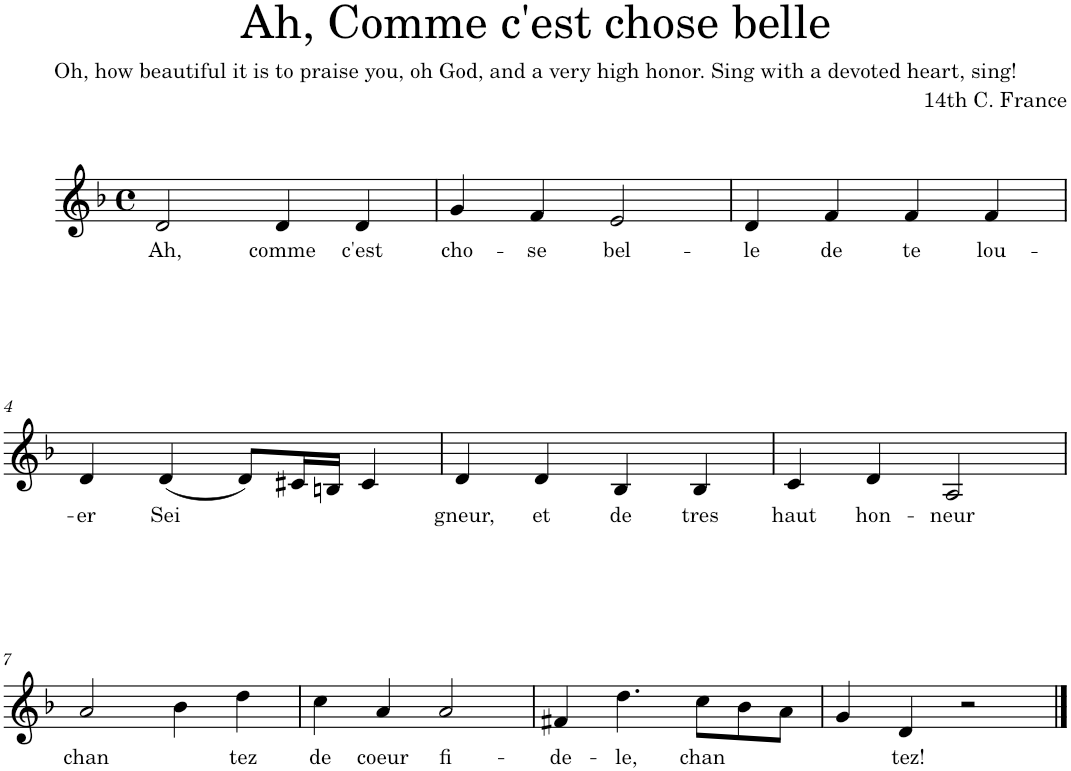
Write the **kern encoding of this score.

**kern	**text
*part1	*part1
*staff1	*staff1
*I"Soprano	*
*I'S.	*
*clefG2	*
*k[b-]	*
*M4/4	*
*met(c)	*
=1	=1
!	!LO:LY:b
2d/	Ah,
!	!LO:LY:b
4d/	comme
!	!LO:LY:b
4d/	c'est
=2	=2
!	!LO:LY:b
4g/	cho-
!	!LO:LY:b
4f/	-se
!	!LO:LY:b
2e/	bel-
=3	=3
!	!LO:LY:b
4d/	-le
!	!LO:LY:b
4f/	de
!	!LO:LY:b
4f/	te
!	!LO:LY:b
4f/	lou-
!!LO:LB:g=z
=4	=4
!	!LO:LY:b
4d/	-er
!	!LO:LY:b
(4d/	Sei
8d/L)	.
16c#X/L	.
16Bn/JJ	.
4c#/	.
=5	=5
!	!LO:LY:b
4d/	gneur,
!	!LO:LY:b
4d/	et
!	!LO:LY:b
4B-/	de
!	!LO:LY:b
4B-/	tres
=6	=6
!	!LO:LY:b
4c/	haut
!	!LO:LY:b
4d/	hon-
!	!LO:LY:b
2A/	-neur
!!LO:LB:g=z
=7	=7
!	!LO:LY:b
2a/	chan
4b-\	.
!	!LO:LY:b
4dd\	tez
=8	=8
!	!LO:LY:b
4cc\	de
!	!LO:LY:b
4a/	coeur
!	!LO:LY:b
2a/	fi-
=9	=9
!	!LO:LY:b
4f#X/	-de-
!	!LO:LY:b
4.dd\	-le,
!	!LO:LY:b
8cc\L	chan
8b-\	.
8a\J	.
=10	=10
4g/	.
!	!LO:LY:b
4d/	tez!
2r	.
==	==
*-	*-
